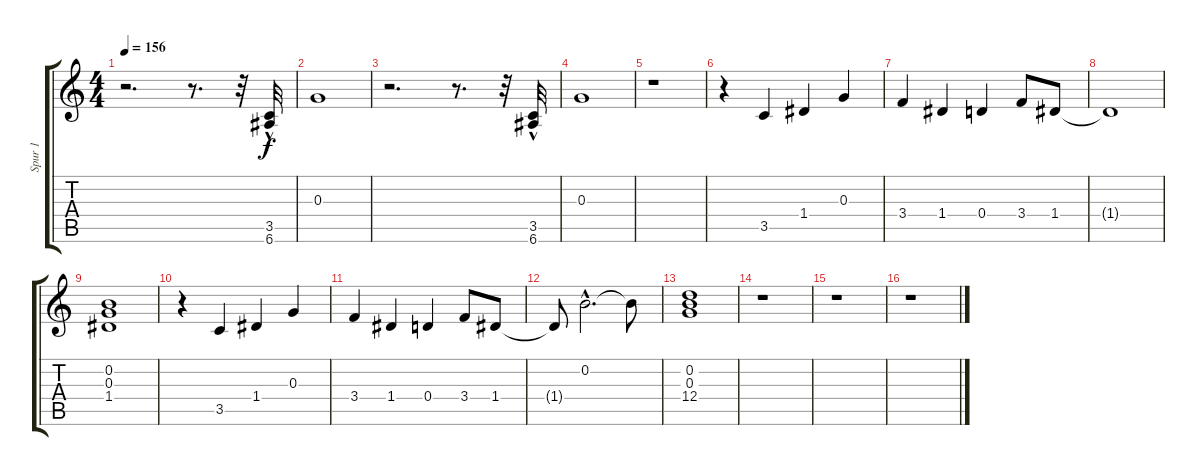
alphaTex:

\track ("Spur 1" "Spur 1") {instrument electricguitarclean}
\staff {score tabs}
\tuning (E4 B3 G3 D3 A2 E2) {hide}
\ts (4 4)
\tempo 156
\clef g2
\ks c
r.2{d dy f instrument electricguitarclean} r.8{d} r.32 (3.5 6.6{hac}).32 |
0.3.1 |
r.2{d} r.8{d} r.32 (3.5 6.6{hac}).32 |
0.3.1 |
r.1 |
r.4 3.5.4 1.4.4 0.3.4 |
3.4.4 1.4.4 0.4.4 3.4.8 1.4.8 |
1.4{t}.1 |
(0.2 0.3 1.4).1 |
r.4 3.5.4 1.4.4 0.3.4 |
3.4.4 1.4.4 0.4.4 3.4.8 1.4.8 |
1.4{t}.8 0.2{hac}.2{d} 0.2{t}.8 |
(0.2 0.3 12.4).1 |
r.1 |
r.1 |
r.1
